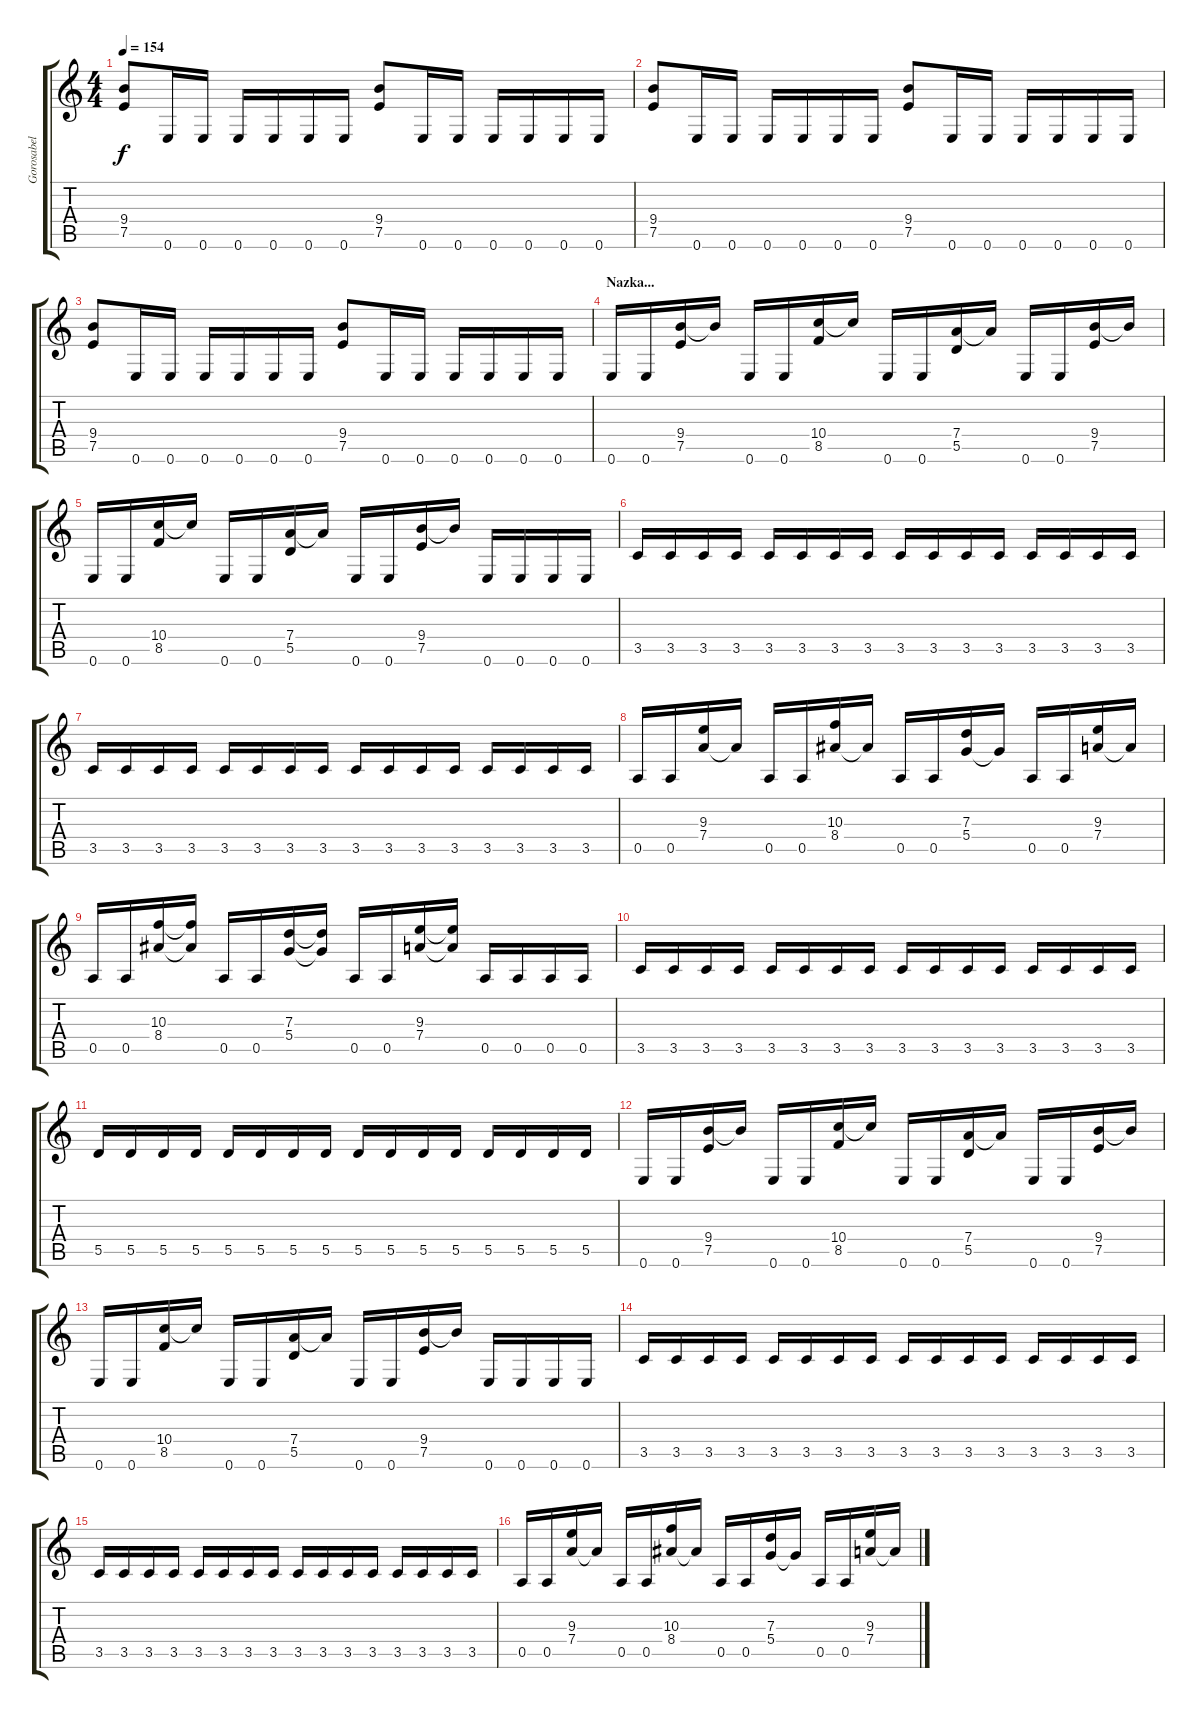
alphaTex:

\track ("Gorosabel" "Gorosabel") {instrument distortionguitar}
\staff {score tabs}
\tuning (E4 B3 G3 D3 A2 E2) {hide}
\ts (4 4)
\tempo 154
\clef g2
\ks c
(9.4 7.5).8{dy f} 0.6.16 0.6.16 0.6.16 0.6.16 0.6.16 0.6.16 (9.4 7.5).8 0.6.16 0.6.16 0.6.16 0.6.16 0.6.16 0.6.16 |
(9.4 7.5).8 0.6.16 0.6.16 0.6.16 0.6.16 0.6.16 0.6.16 (9.4 7.5).8 0.6.16 0.6.16 0.6.16 0.6.16 0.6.16 0.6.16 |
(9.4 7.5).8 0.6.16 0.6.16 0.6.16 0.6.16 0.6.16 0.6.16 (9.4 7.5).8 0.6.16 0.6.16 0.6.16 0.6.16 0.6.16 0.6.16 |
\section ("" "Nazka...")
0.6.16 0.6.16 (9.4 7.5).16 9.4{t}.16 0.6.16 0.6.16 (10.4 8.5).16 10.4{t}.16 0.6.16 0.6.16 (7.4 5.5).16 7.4{t}.16 0.6.16 0.6.16 (9.4 7.5).16 9.4{t}.16 |
0.6.16 0.6.16 (10.4 8.5).16 10.4{t}.16 0.6.16 0.6.16 (7.4 5.5).16 7.4{t}.16 0.6.16 0.6.16 (9.4 7.5).16 9.4{t}.16 0.6.16 0.6.16 0.6.16 0.6.16 |
3.5.16 3.5.16 3.5.16 3.5.16 3.5.16 3.5.16 3.5.16 3.5.16 3.5.16 3.5.16 3.5.16 3.5.16 3.5.16 3.5.16 3.5.16 3.5.16 |
3.5.16 3.5.16 3.5.16 3.5.16 3.5.16 3.5.16 3.5.16 3.5.16 3.5.16 3.5.16 3.5.16 3.5.16 3.5.16 3.5.16 3.5.16 3.5.16 |
0.5.16 0.5.16 (9.3 7.4).16 7.4{t}.16 0.5.16 0.5.16 (10.3 8.4).16 8.4{t}.16 0.5.16 0.5.16 (7.3 5.4).16 5.4{t}.16 0.5.16 0.5.16 (9.3 7.4).16 7.4{t}.16 |
0.5.16 0.5.16 (10.3 8.4).16 (10.3{t} 8.4{t}).16 0.5.16 0.5.16 (7.3 5.4).16 (7.3{t} 5.4{t}).16 0.5.16 0.5.16 (9.3 7.4).16 (9.3{t} 7.4{t}).16 0.5.16 0.5.16 0.5.16 0.5.16 |
3.5.16 3.5.16 3.5.16 3.5.16 3.5.16 3.5.16 3.5.16 3.5.16 3.5.16 3.5.16 3.5.16 3.5.16 3.5.16 3.5.16 3.5.16 3.5.16 |
5.5.16 5.5.16 5.5.16 5.5.16 5.5.16 5.5.16 5.5.16 5.5.16 5.5.16 5.5.16 5.5.16 5.5.16 5.5.16 5.5.16 5.5.16 5.5.16 |
0.6.16 0.6.16 (9.4 7.5).16 9.4{t}.16 0.6.16 0.6.16 (10.4 8.5).16 10.4{t}.16 0.6.16 0.6.16 (7.4 5.5).16 7.4{t}.16 0.6.16 0.6.16 (9.4 7.5).16 9.4{t}.16 |
0.6.16 0.6.16 (10.4 8.5).16 10.4{t}.16 0.6.16 0.6.16 (7.4 5.5).16 7.4{t}.16 0.6.16 0.6.16 (9.4 7.5).16 9.4{t}.16 0.6.16 0.6.16 0.6.16 0.6.16 |
3.5.16 3.5.16 3.5.16 3.5.16 3.5.16 3.5.16 3.5.16 3.5.16 3.5.16 3.5.16 3.5.16 3.5.16 3.5.16 3.5.16 3.5.16 3.5.16 |
3.5.16 3.5.16 3.5.16 3.5.16 3.5.16 3.5.16 3.5.16 3.5.16 3.5.16 3.5.16 3.5.16 3.5.16 3.5.16 3.5.16 3.5.16 3.5.16 |
0.5.16 0.5.16 (9.3 7.4).16 7.4{t}.16 0.5.16 0.5.16 (10.3 8.4).16 8.4{t}.16 0.5.16 0.5.16 (7.3 5.4).16 5.4{t}.16 0.5.16 0.5.16 (9.3 7.4).16 7.4{t}.16
